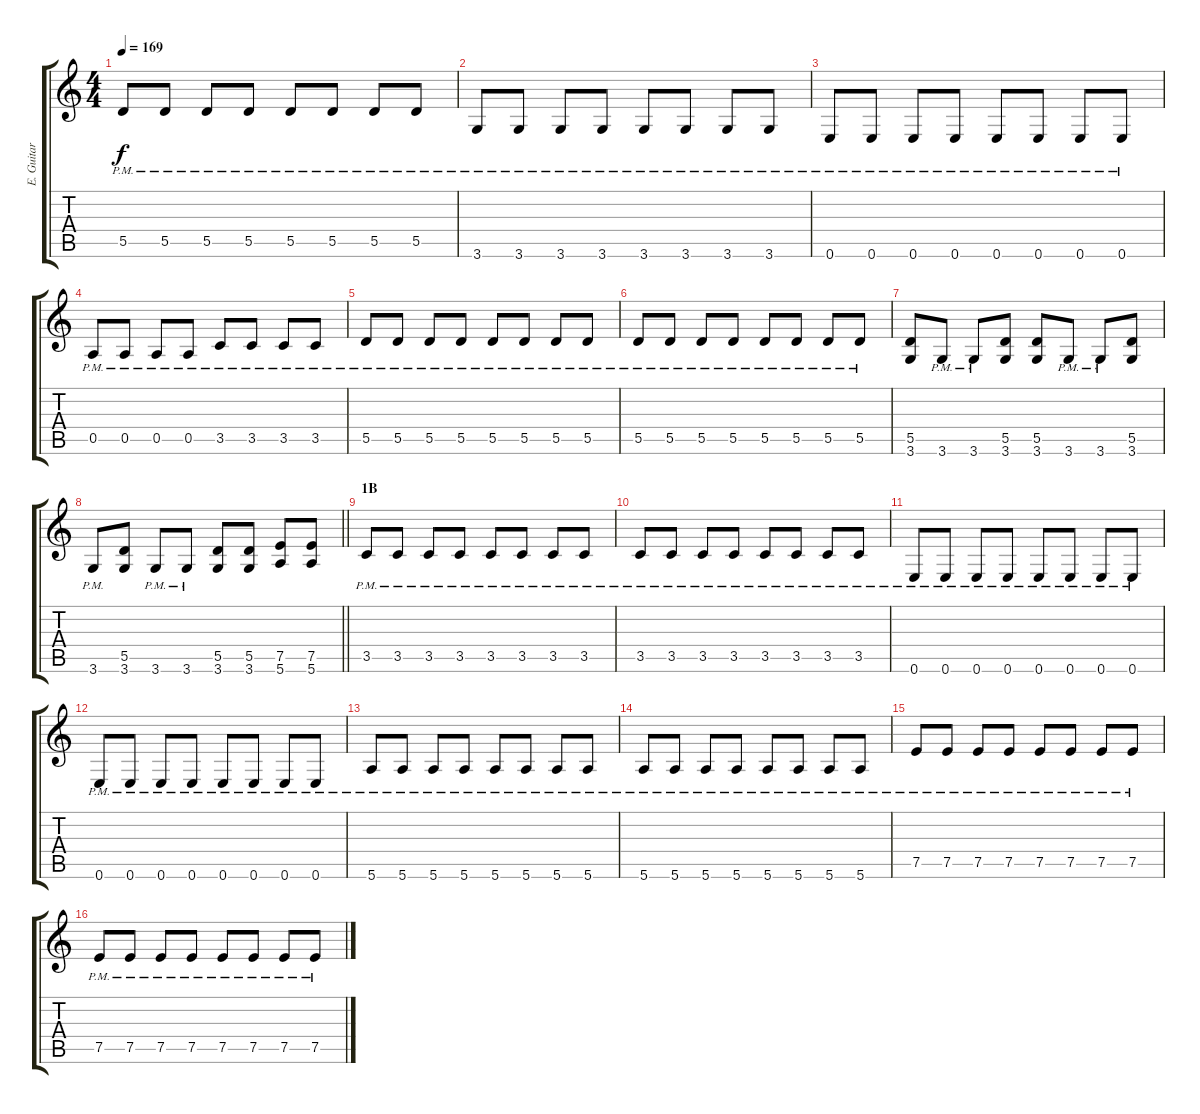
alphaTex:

\track ("E. Guitar I" "E. Guitar ") {instrument overdrivenguitar}
\staff {score tabs}
\tuning (E4 B3 G3 D3 A2 E2) {hide}
\ts (4 4)
\tempo 169
\clef g2
\ks c
5.5{pm}.8{dy f} 5.5{pm}.8 5.5{pm}.8 5.5{pm}.8 5.5{pm}.8 5.5{pm}.8 5.5{pm}.8 5.5{pm}.8 |
3.6{pm}.8 3.6{pm}.8 3.6{pm}.8 3.6{pm}.8 3.6{pm}.8 3.6{pm}.8 3.6{pm}.8 3.6{pm}.8 |
0.6{pm}.8 0.6{pm}.8 0.6{pm}.8 0.6{pm}.8 0.6{pm}.8 0.6{pm}.8 0.6{pm}.8 0.6{pm}.8 |
0.5{pm}.8 0.5{pm}.8 0.5{pm}.8 0.5{pm}.8 3.5{pm}.8 3.5{pm}.8 3.5{pm}.8 3.5{pm}.8 |
5.5{pm}.8 5.5{pm}.8 5.5{pm}.8 5.5{pm}.8 5.5{pm}.8 5.5{pm}.8 5.5{pm}.8 5.5{pm}.8 |
5.5{pm}.8 5.5{pm}.8 5.5{pm}.8 5.5{pm}.8 5.5{pm}.8 5.5{pm}.8 5.5{pm}.8 5.5{pm}.8 |
(5.5 3.6).8 3.6{pm}.8 3.6{pm}.8 (5.5 3.6).8 (5.5 3.6).8 3.6{pm}.8 3.6{pm}.8 (5.5 3.6).8 |
\barLineRight lightlight
3.6{pm}.8 (5.5 3.6).8 3.6{pm}.8 3.6{pm}.8 (5.5 3.6).8 (5.5 3.6).8 (7.5 5.6).8 (7.5 5.6).8 |
\section ("" "1B")
3.5{pm}.8 3.5{pm}.8 3.5{pm}.8 3.5{pm}.8 3.5{pm}.8 3.5{pm}.8 3.5{pm}.8 3.5{pm}.8 |
3.5{pm}.8 3.5{pm}.8 3.5{pm}.8 3.5{pm}.8 3.5{pm}.8 3.5{pm}.8 3.5{pm}.8 3.5{pm}.8 |
0.6{pm}.8 0.6{pm}.8 0.6{pm}.8 0.6{pm}.8 0.6{pm}.8 0.6{pm}.8 0.6{pm}.8 0.6{pm}.8 |
0.6{pm}.8 0.6{pm}.8 0.6{pm}.8 0.6{pm}.8 0.6{pm}.8 0.6{pm}.8 0.6{pm}.8 0.6{pm}.8 |
5.6{pm}.8 5.6{pm}.8 5.6{pm}.8 5.6{pm}.8 5.6{pm}.8 5.6{pm}.8 5.6{pm}.8 5.6{pm}.8 |
5.6{pm}.8 5.6{pm}.8 5.6{pm}.8 5.6{pm}.8 5.6{pm}.8 5.6{pm}.8 5.6{pm}.8 5.6{pm}.8 |
7.5{pm}.8 7.5{pm}.8 7.5{pm}.8 7.5{pm}.8 7.5{pm}.8 7.5{pm}.8 7.5{pm}.8 7.5{pm}.8 |
7.5{pm}.8 7.5{pm}.8 7.5{pm}.8 7.5{pm}.8 7.5{pm}.8 7.5{pm}.8 7.5{pm}.8 7.5{pm}.8
